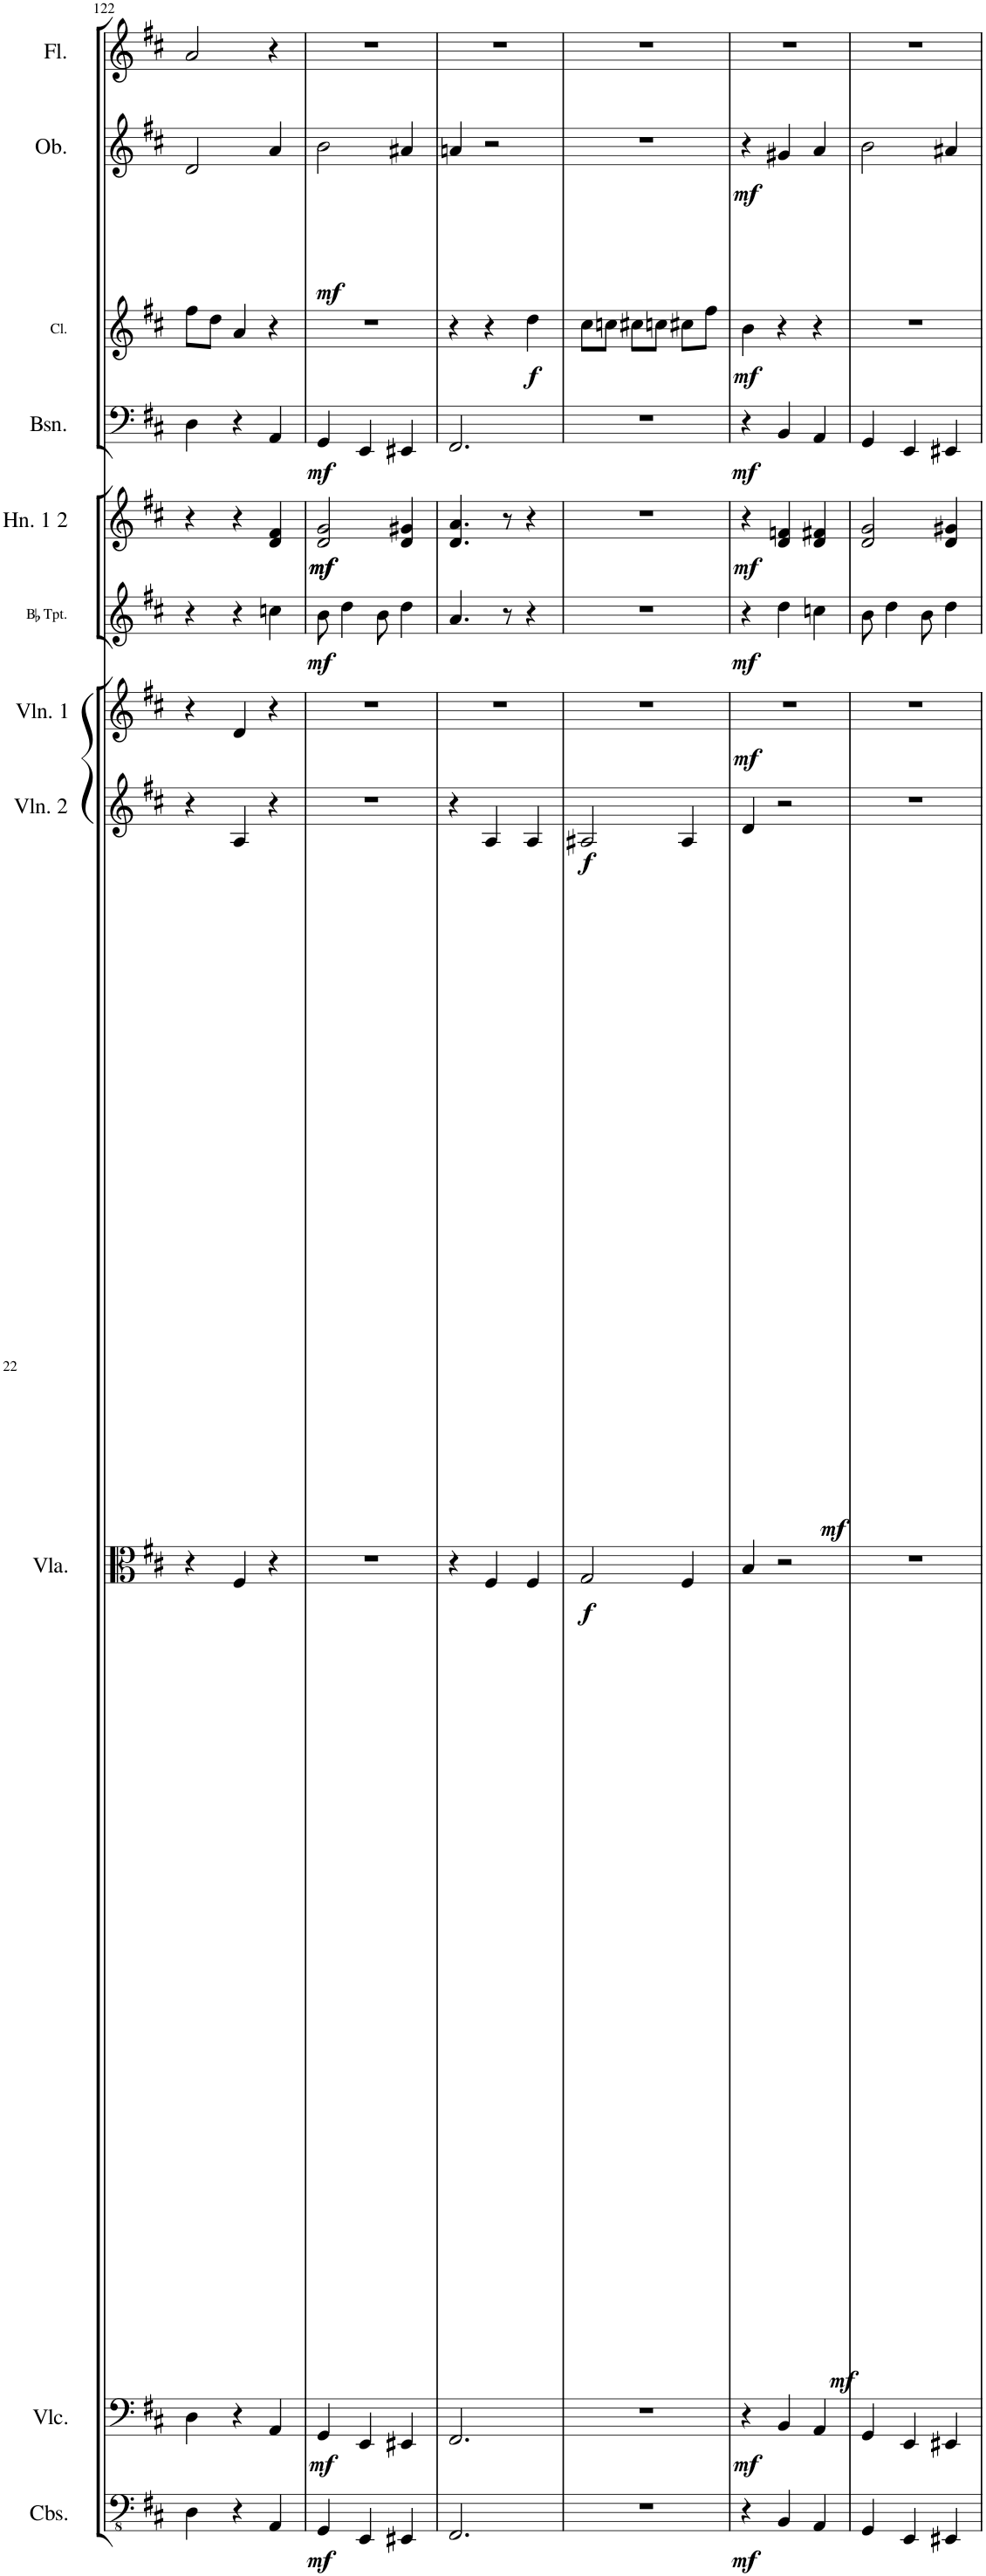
**kern	**dynam	**kern	**dynam	**kern	**dynam	**kern	**dynam	**kern	**dynam	**kern	**dynam	**kern	**dynam	**kern	**dynam	**kern	**dynam	**kern	**dynam	**kern
*part11	*part11	*part10	*part10	*part9	*part9	*part8	*part8	*part7	*part7	*part6	*part6	*part5	*part5	*part4	*part4	*part3	*part3	*part2	*part2	*part1
*staff11	*staff11	*staff10	*staff10	*staff9	*staff9	*staff8	*staff8	*staff7	*staff7	*staff6	*staff6	*staff5	*staff5	*staff4	*staff4	*staff3	*staff3	*staff2	*staff2	*staff1
*I"Basses	*	*I"Cellos	*	*I"Violas	*	*I"Violins 2	*	*I"Violins 1	*	*I"B Flat Trumpet	*	*I"F Horn 1 2	*	*I"Bassoon	*	*I"B Flat Clarinet	*	*I"Oboe	*	*I"Flute
*	*	*	*	*I'Vla.	*	*I'Vln. 2	*	*I'Vln. 1	*	*	*	*I'Hn. 1 2	*	*I'Bsn.	*	*I'Cl.	*	*I'Ob.	*	*I'Fl.
!!LO:PB:g=z
*clefFv4	*	*clefF4	*	*clefC3	*	*clefG2	*	*clefG2	*	*clefG2	*	*clefG2	*	*clefF4	*	*clefG2	*	*clefG2	*	*clefG2
*ITrd7c12	*	*	*	*	*	*	*	*	*	*ITrd1c2	*	*ITrd4c7	*	*	*	*ITrd1c2	*	*	*	*
*k[f#c#]	*	*k[f#c#]	*	*k[f#c#]	*	*k[f#c#]	*	*k[f#c#]	*	*k[f#c#]	*	*k[f#c#]	*	*k[f#c#]	*	*k[f#c#]	*	*k[f#c#]	*	*k[f#c#]
*M3/4	*	*M3/4	*	*M3/4	*	*M3/4	*	*M3/4	*	*M3/4	*	*M3/4	*	*M3/4	*	*M3/4	*	*M3/4	*	*M3/4
=122	=122	=122	=122	=122	=122	=122	=122	=122	=122	=122	=122	=122	=122	=122	=122	=122	=122	=122	=122	=122
4DD\	.	4D\	.	4r	.	4r	.	4r	.	4r	.	4r	.	4D\	.	8ff#\L	.	2d/	.	2a/
.	.	.	.	.	.	.	.	.	.	.	.	.	.	.	.	8dd\J	.	.	.	.
4r	.	4r	.	4F#/	.	4A/	.	4d/	.	4r	.	4r	.	4r	.	4a/	.	.	.	.
4AAA/	.	4AA/	.	4r	.	4r	.	4r	.	4ccn\	.	4d/ 4f#/	.	4AA/	.	4r	.	4a/	.	4r
=123	=123	=123	=123	=123	=123	=123	=123	=123	=123	=123	=123	=123	=123	=123	=123	=123	=123	=123	=123	=123
!	!LO:DY:b	!	!LO:DY:b	!	!	!	!	!	!	!	!LO:DY:b	!	!LO:DY:b	!	!	!	!	!	!	!
!	!	!	!	!	!	!	!	!	!	!	!	!	!LO:DY:n=1:b	!	!LO:DY:b	!	!	!	!LO:DY:b	!
4GGG/	mf	4GG/	mf	2.r	.	2.r	.	2.r	.	8b\	mf	2d/ 2g/	mf mf	4GG/	mf	2.r	.	2b\	mf	2.r
.	.	.	.	.	.	.	.	.	.	4dd\	.	.	.	.	.	.	.	.	.	.
4EEE/	.	4EE/	.	.	.	.	.	.	.	.	.	.	.	4EE/	.	.	.	.	.	.
.	.	.	.	.	.	.	.	.	.	8b\	.	.	.	.	.	.	.	.	.	.
4EEE#X/	.	4EE#X/	.	.	.	.	.	.	.	4dd\	.	4d/ 4g#X/	.	4EE#X/	.	.	.	4a#X/	.	.
=124	=124	=124	=124	=124	=124	=124	=124	=124	=124	=124	=124	=124	=124	=124	=124	=124	=124	=124	=124	=124
2.FFF#/	.	2.FF#/	.	4r	.	4r	.	2.r	.	4.a/	.	4.d/ 4.a/	.	2.FF#/	.	4r	.	4an/	.	2.r
.	.	.	.	4F#/	.	4A/	.	.	.	.	.	.	.	.	.	4r	.	2r	.	.
.	.	.	.	.	.	.	.	.	.	8r	.	8r	.	.	.	.	.	.	.	.
!	!	!	!	!	!	!	!	!	!	!	!	!	!	!	!	!	!LO:DY:b	!	!	!
.	.	.	.	4F#/	.	4A/	.	.	.	4r	.	4r	.	.	.	4dd\	f	.	.	.
=125	=125	=125	=125	=125	=125	=125	=125	=125	=125	=125	=125	=125	=125	=125	=125	=125	=125	=125	=125	=125
!	!	!	!	!	!LO:DY:b	!	!LO:DY:b	!	!	!	!	!	!	!	!	!	!	!	!	!
2.r	.	2.r	.	2G/	f	2A#X/	f	2.r	.	2.r	.	2.r	.	2.r	.	8cc#\L	.	2.r	.	2.r
.	.	.	.	.	.	.	.	.	.	.	.	.	.	.	.	8ccn\J	.	.	.	.
.	.	.	.	.	.	.	.	.	.	.	.	.	.	.	.	8cc#X\L	.	.	.	.
.	.	.	.	.	.	.	.	.	.	.	.	.	.	.	.	8ccn\J	.	.	.	.
.	.	.	.	4F#/	.	4A#/	.	.	.	.	.	.	.	.	.	8cc#X\L	.	.	.	.
.	.	.	.	.	.	.	.	.	.	.	.	.	.	.	.	8ff#\J	.	.	.	.
=126	=126	=126	=126	=126	=126	=126	=126	=126	=126	=126	=126	=126	=126	=126	=126	=126	=126	=126	=126	=126
!	!LO:DY:b	!	!LO:DY:b	!	!LO:DY:b	!	!LO:DY:b	!	!LO:DY:b	!	!LO:DY:b	!	!LO:DY:b	!	!LO:DY:b	!	!LO:DY:b	!	!LO:DY:b	!
4r	mf	4r	mf	4B/	mf	4d/	mf	2.r	mf	4r	mf	4r	mf	4r	mf	4b\	mf	4r	mf	2.r
4BBB/	.	4BB/	.	2r	.	2r	.	.	.	4dd\	.	4d/ 4fn/	.	4BB/	.	4r	.	4g#X/	.	.
4AAA/	.	4AA/	.	.	.	.	.	.	.	4ccn\	.	4d/ 4f#X/	.	4AA/	.	4r	.	4a/	.	.
=127	=127	=127	=127	=127	=127	=127	=127	=127	=127	=127	=127	=127	=127	=127	=127	=127	=127	=127	=127	=127
4GGG/	.	4GG/	.	2.r	.	2.r	.	2.r	.	8b\	.	2d/ 2g/	.	4GG/	.	2.r	.	2b\	.	2.r
.	.	.	.	.	.	.	.	.	.	4dd\	.	.	.	.	.	.	.	.	.	.
4EEE/	.	4EE/	.	.	.	.	.	.	.	.	.	.	.	4EE/	.	.	.	.	.	.
.	.	.	.	.	.	.	.	.	.	8b\	.	.	.	.	.	.	.	.	.	.
4EEE#X/	.	4EE#X/	.	.	.	.	.	.	.	4dd\	.	4d/ 4g#X/	.	4EE#X/	.	.	.	4a#X/	.	.
=	=	=	=	=	=	=	=	=	=	=	=	=	=	=	=	=	=	=	=	=
*-	*-	*-	*-	*-	*-	*-	*-	*-	*-	*-	*-	*-	*-	*-	*-	*-	*-	*-	*-	*-
